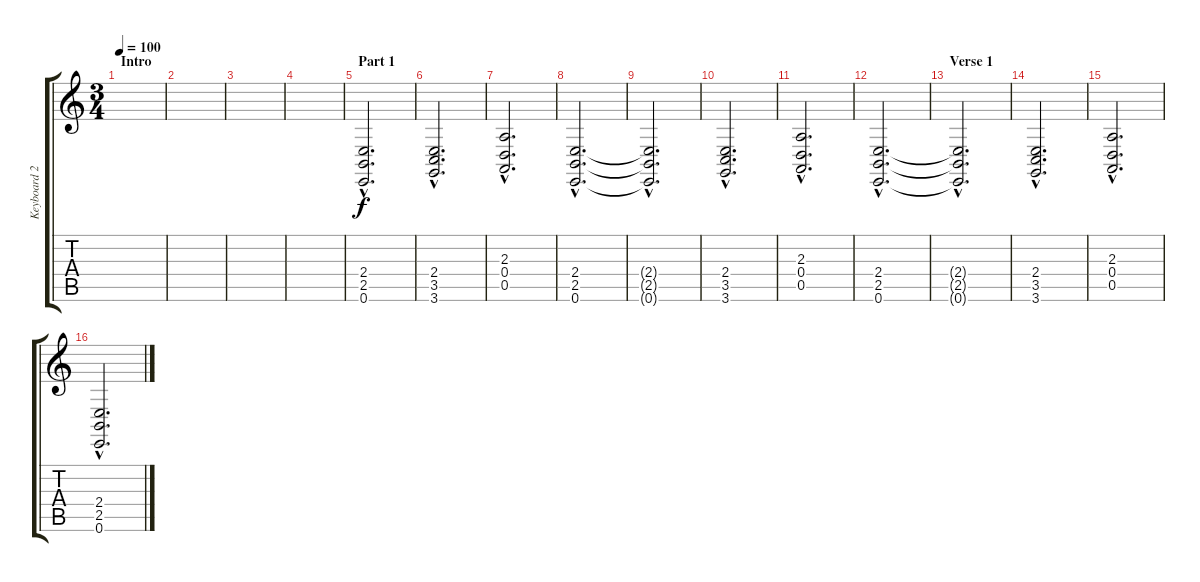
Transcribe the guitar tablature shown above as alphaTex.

\track ("Keyboard 2" "Keyboard 2") {instrument pad2warm}
\staff {score tabs}
\tuning (E4 B3 G3 D3 A2 E2) {hide}
\ts (3 4)
\section ("" "Intro")
\tempo 100
\clef g2
\ks c
|
|
|
|
\section ("" "Part 1")
(2.4{hac} 2.5{hac} 0.6{hac}).2{d} |
(2.4{hac} 3.5{hac} 3.6{hac}).2{d} |
(2.3{hac} 0.4{hac} 0.5{hac}).2{d} |
(2.4{hac} 2.5{hac} 0.6{hac}).2{d} |
(2.4{hac t} 2.5{hac t} 0.6{hac t}).2{d} |
(2.4{hac} 3.5{hac} 3.6{hac}).2{d} |
(2.3{hac} 0.4{hac} 0.5{hac}).2{d} |
(2.4{hac} 2.5{hac} 0.6{hac}).2{d} |
\section ("" "Verse 1")
(2.4{hac t} 2.5{hac t} 0.6{hac t}).2{d} |
(2.4{hac} 3.5{hac} 3.6{hac}).2{d} |
(2.3{hac} 0.4{hac} 0.5{hac}).2{d} |
(2.4{hac} 2.5{hac} 0.6{hac}).2{d}
